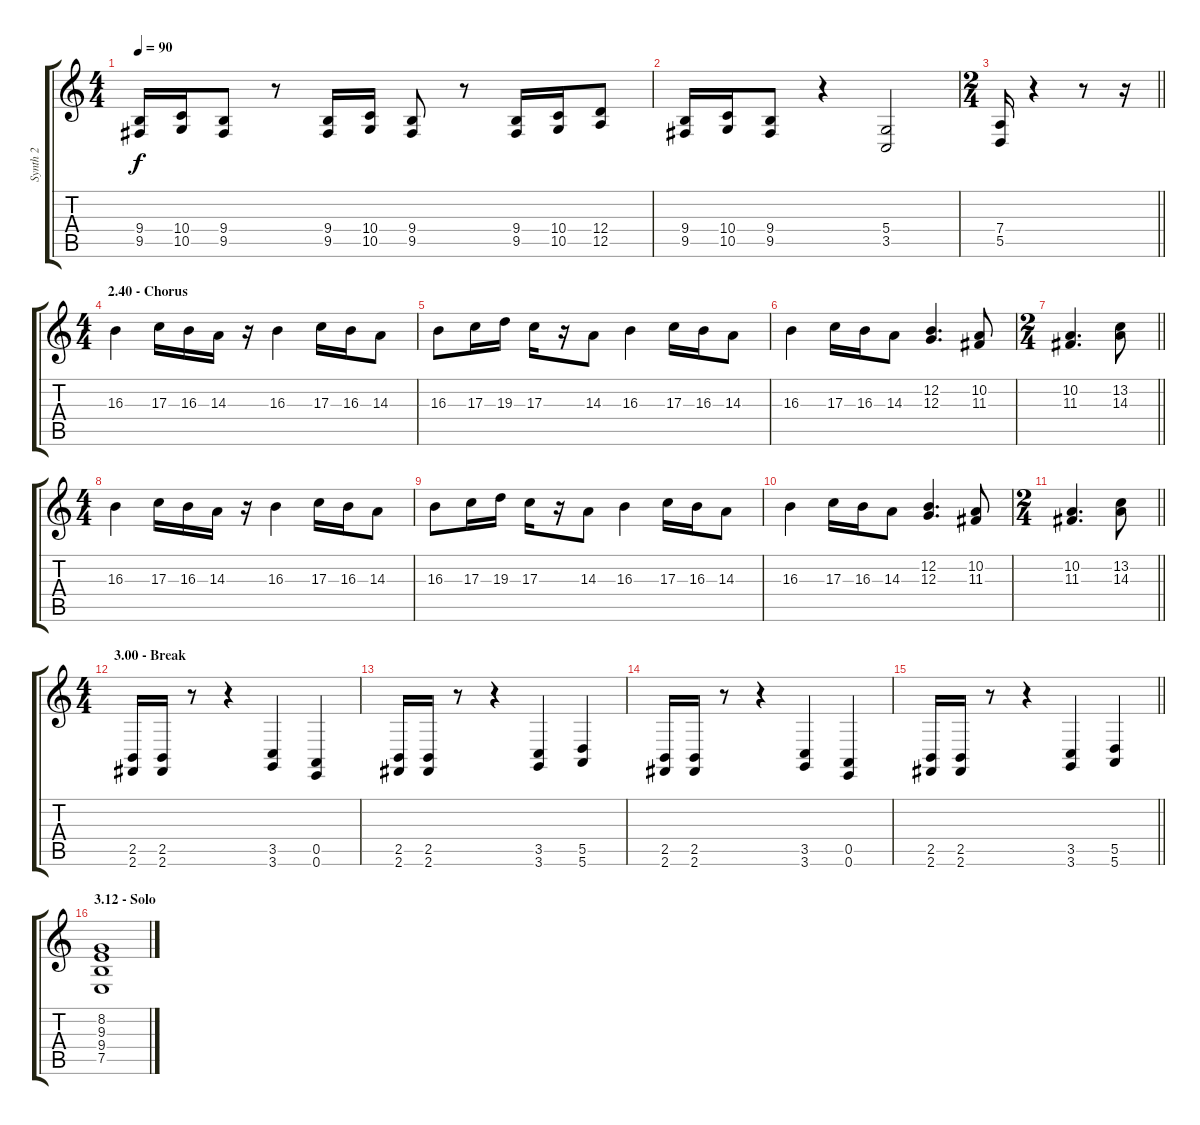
\track ("Synth 2" "Synth 2") {instrument synthstrings2}
\staff {score tabs}
\tuning (E4 B3 G3 D3 A2 E2) {hide}
\ts (4 4)
\tempo 90
\clef g2
\ks c
(9.4 9.5).16{dy f} (10.4 10.5).16 (9.4 9.5).8 r.8 (9.4 9.5).16 (10.4 10.5).16 (9.4 9.5).8 r.8 (9.4 9.5).16 (10.4 10.5).16 (12.4 12.5).8 |
(9.4 9.5).16 (10.4 10.5).16 (9.4 9.5).8 r.4 (5.4 3.5).2 |
\ts (2 4)
\barLineRight lightlight
(7.4 5.5).16 r.4 r.8 r.16 |
\ts (4 4)
\section ("" "2.40 - Chorus")
16.3.4 17.3.16 16.3.16 14.3.16 r.16 16.3.4 17.3.16 16.3.16 14.3.8 |
16.3.8 17.3.16 19.3.16 17.3.16 r.16 14.3.8 16.3.4 17.3.16 16.3.16 14.3.8 |
16.3.4 17.3.16 16.3.16 14.3.8 (12.2 12.3).4{d} (10.2 11.3).8 |
\ts (2 4)
\barLineRight lightlight
(10.2 11.3).4{d} (13.2 14.3).8 |
\ts (4 4)
16.3.4 17.3.16 16.3.16 14.3.16 r.16 16.3.4 17.3.16 16.3.16 14.3.8 |
16.3.8 17.3.16 19.3.16 17.3.16 r.16 14.3.8 16.3.4 17.3.16 16.3.16 14.3.8 |
16.3.4 17.3.16 16.3.16 14.3.8 (12.2 12.3).4{d} (10.2 11.3).8 |
\ts (2 4)
\barLineRight lightlight
(10.2 11.3).4{d} (13.2 14.3).8 |
\ts (4 4)
\section ("" "3.00 - Break")
(2.5 2.6).16 (2.5 2.6).16 r.8 r.4 (3.5 3.6).4 (0.5 0.6).4 |
(2.5 2.6).16 (2.5 2.6).16 r.8 r.4 (3.5 3.6).4 (5.5 5.6).4 |
(2.5 2.6).16 (2.5 2.6).16 r.8 r.4 (3.5 3.6).4 (0.5 0.6).4 |
\barLineRight lightlight
(2.5 2.6).16 (2.5 2.6).16 r.8 r.4 (3.5 3.6).4 (5.5 5.6).4 |
\section ("" "3.12 - Solo")
(8.2 9.3 9.4 7.5).1
